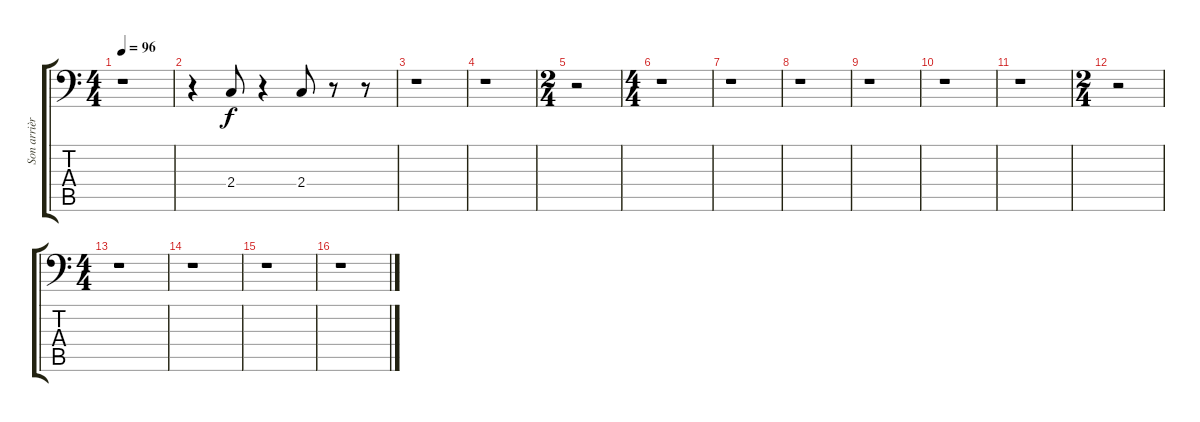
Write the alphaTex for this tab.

\track ("Son arrière" "Son arrièr") {instrument pad3polysynth}
\staff {score tabs}
\tuning (E4 B3 G3 Bb2 F2 Bb1) {hide}
\ts (4 4)
\tempo 96
\clef f4
\ks c
r.1{dy f} |
r.4{volume 7 instrument distortionguitar} 2.4.8 r.4 2.4.8 r.8 r.8 |
r.1 |
r.1 |
\ts (2 4)
r.2 |
\ts (4 4)
r.1 |
r.1 |
r.1 |
r.1 |
r.1 |
r.1 |
\ts (2 4)
r.2 |
\ts (4 4)
r.1 |
r.1 |
r.1 |
r.1
